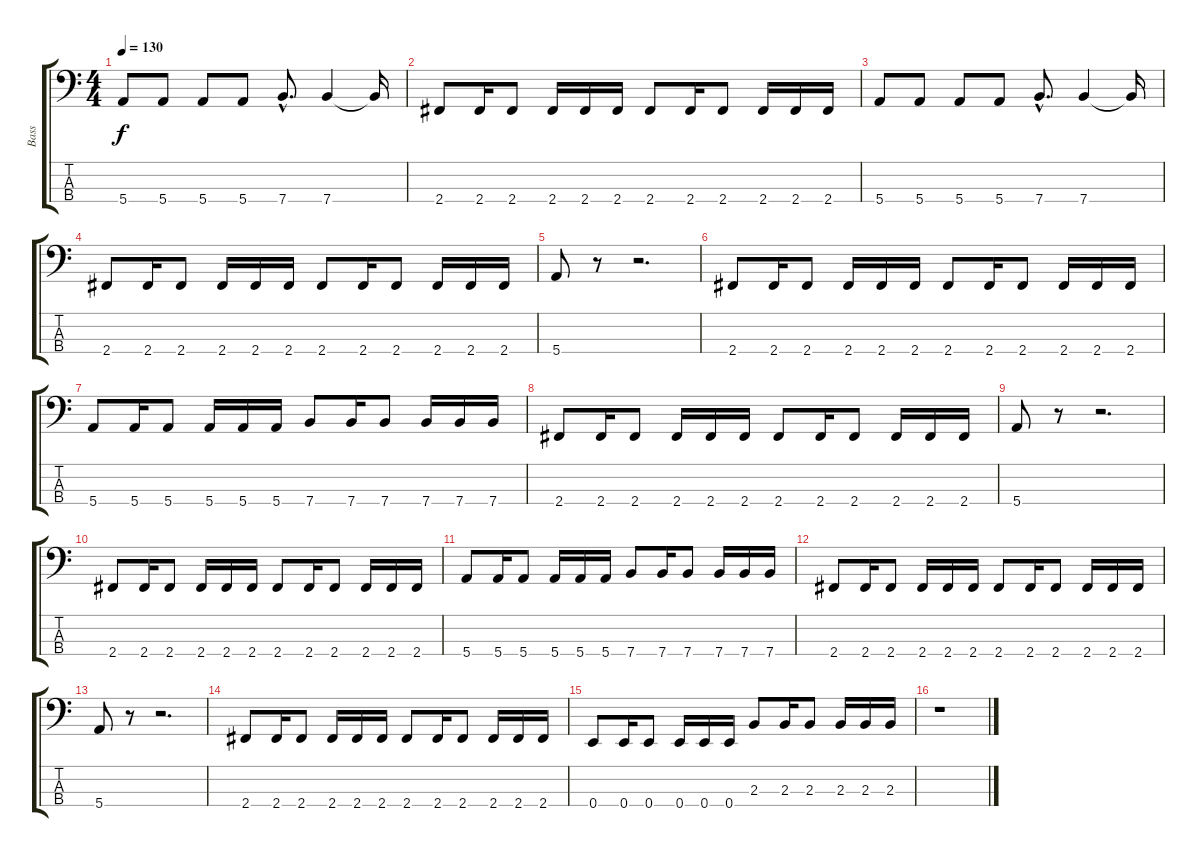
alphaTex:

\track ("Bass" "Bass") {instrument electricbassfinger}
\staff {score tabs}
\tuning (G2 D2 A1 E1) {hide}
\ts (4 4)
\tempo 130
\clef f4
\ks c
5.4.8{dy f} 5.4.8 5.4.8 5.4.8 7.4{hac}.8{d} 7.4.4 7.4{t}.16 |
2.4.8 2.4.16 2.4.8 2.4.16 2.4.16 2.4.16 2.4.8 2.4.16 2.4.8 2.4.16 2.4.16 2.4.16 |
5.4.8 5.4.8 5.4.8 5.4.8 7.4{hac}.8{d} 7.4.4 7.4{t}.16 |
2.4.8 2.4.16 2.4.8 2.4.16 2.4.16 2.4.16 2.4.8 2.4.16 2.4.8 2.4.16 2.4.16 2.4.16 |
5.4.8 r.8 r.2{d} |
2.4.8 2.4.16 2.4.8 2.4.16 2.4.16 2.4.16 2.4.8 2.4.16 2.4.8 2.4.16 2.4.16 2.4.16 |
5.4.8 5.4.16 5.4.8 5.4.16 5.4.16 5.4.16 7.4.8 7.4.16 7.4.8 7.4.16 7.4.16 7.4.16 |
2.4.8 2.4.16 2.4.8 2.4.16 2.4.16 2.4.16 2.4.8 2.4.16 2.4.8 2.4.16 2.4.16 2.4.16 |
5.4.8 r.8 r.2{d} |
2.4.8 2.4.16 2.4.8 2.4.16 2.4.16 2.4.16 2.4.8 2.4.16 2.4.8 2.4.16 2.4.16 2.4.16 |
5.4.8 5.4.16 5.4.8 5.4.16 5.4.16 5.4.16 7.4.8 7.4.16 7.4.8 7.4.16 7.4.16 7.4.16 |
2.4.8 2.4.16 2.4.8 2.4.16 2.4.16 2.4.16 2.4.8 2.4.16 2.4.8 2.4.16 2.4.16 2.4.16 |
5.4.8 r.8 r.2{d} |
2.4.8 2.4.16 2.4.8 2.4.16 2.4.16 2.4.16 2.4.8 2.4.16 2.4.8 2.4.16 2.4.16 2.4.16 |
0.4.8 0.4.16 0.4.8 0.4.16 0.4.16 0.4.16 2.3.8 2.3.16 2.3.8 2.3.16 2.3.16 2.3.16 |
r.1
